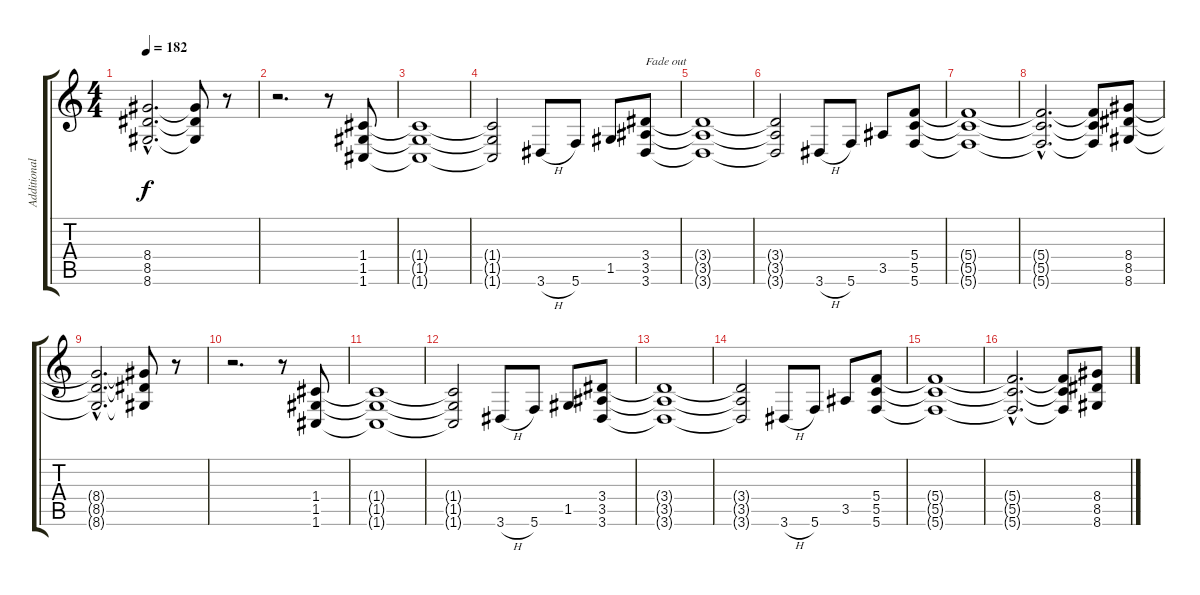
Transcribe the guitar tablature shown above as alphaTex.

\track ("Additional Guitar 1" "Additional") {instrument distortionguitar}
\staff {score tabs}
\tuning (D4 A3 F3 C3 G2 C2) {hide}
\ts (4 4)
\tempo 182
\clef g2
\ks c
(8.4{hac t} 8.5{hac t} 8.6{hac t}).2{d dy f} (8.4{t} 8.5{t} 8.6{t}).8 r.8 |
r.2{d} r.8 (1.4 1.5 1.6).8 |
(1.4{t} 1.5{t} 1.6{t}).1 |
(1.4{t} 1.5{t} 1.6{t}).2 3.6{h}.8 5.6.8 1.5.8 (3.4 3.5 3.6).8{txt "Fade out"} |
(3.4{t} 3.5{t} 3.6{t}).1 |
(3.4{t} 3.5{t} 3.6{t}).2 3.6{h}.8 5.6.8 3.5.8 (5.4 5.5 5.6).8 |
(5.4{t} 5.5{t} 5.6{t}).1 |
(5.4{hac t} 5.5{hac t} 5.6{hac t}).2{d} (5.4{t} 5.5{t} 5.6{t}).8 (8.4 8.5 8.6).8 |
(8.4{hac t} 8.5{hac t} 8.6{hac t}).2{d} (8.4{t} 8.5{t} 8.6{t}).8 r.8 |
r.2{d} r.8 (1.4 1.5 1.6).8 |
(1.4{t} 1.5{t} 1.6{t}).1 |
(1.4{t} 1.5{t} 1.6{t}).2 3.6{h}.8 5.6.8 1.5.8 (3.4 3.5 3.6).8 |
(3.4{t} 3.5{t} 3.6{t}).1 |
(3.4{t} 3.5{t} 3.6{t}).2 3.6{h}.8 5.6.8 3.5.8 (5.4 5.5 5.6).8 |
(5.4{t} 5.5{t} 5.6{t}).1 |
(5.4{hac t} 5.5{hac t} 5.6{hac t}).2{d} (5.4{t} 5.5{t} 5.6{t}).8 (8.4 8.5 8.6).8
